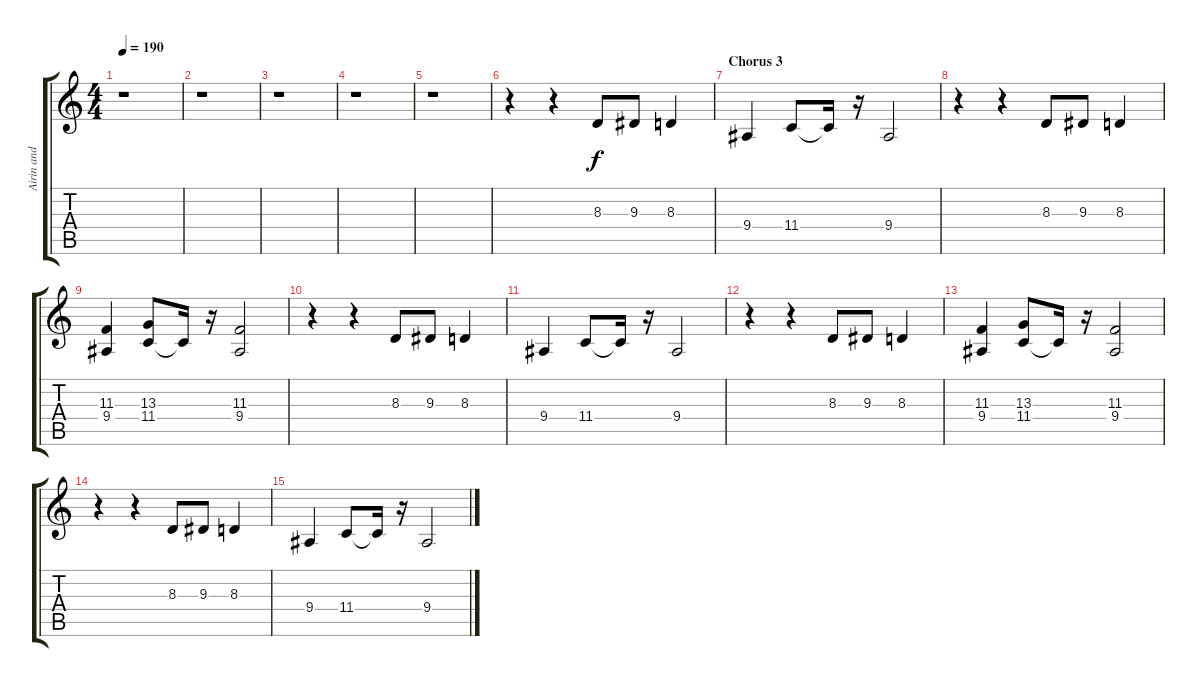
\track ("Airin and Ben (Backing Vocals)" "Airin and ") {instrument clarinet}
\staff {score tabs}
\tuning (Eb4 Bb3 Gb3 Db3 Ab2 Eb2) {hide}
\ts (4 4)
\tempo 190
\clef g2
\ks c
r.1{dy f} |
r.1 |
r.1 |
r.1 |
r.1 |
r.4 r.4 8.3.8 9.3.8 8.3.4 |
\section ("" "Chorus 3")
9.4.4 11.4.8 11.4{t}.16 r.16 9.4.2 |
r.4 r.4 8.3.8 9.3.8 8.3.4 |
(11.3 9.4).4 (13.3 11.4).8 11.4{t}.16 r.16 (11.3 9.4).2 |
r.4 r.4 8.3.8 9.3.8 8.3.4 |
9.4.4 11.4.8 11.4{t}.16 r.16 9.4.2 |
r.4 r.4 8.3.8 9.3.8 8.3.4 |
(11.3 9.4).4 (13.3 11.4).8 11.4{t}.16 r.16 (11.3 9.4).2 |
r.4 r.4 8.3.8 9.3.8 8.3.4 |
9.4.4 11.4.8 11.4{t}.16 r.16 9.4.2
